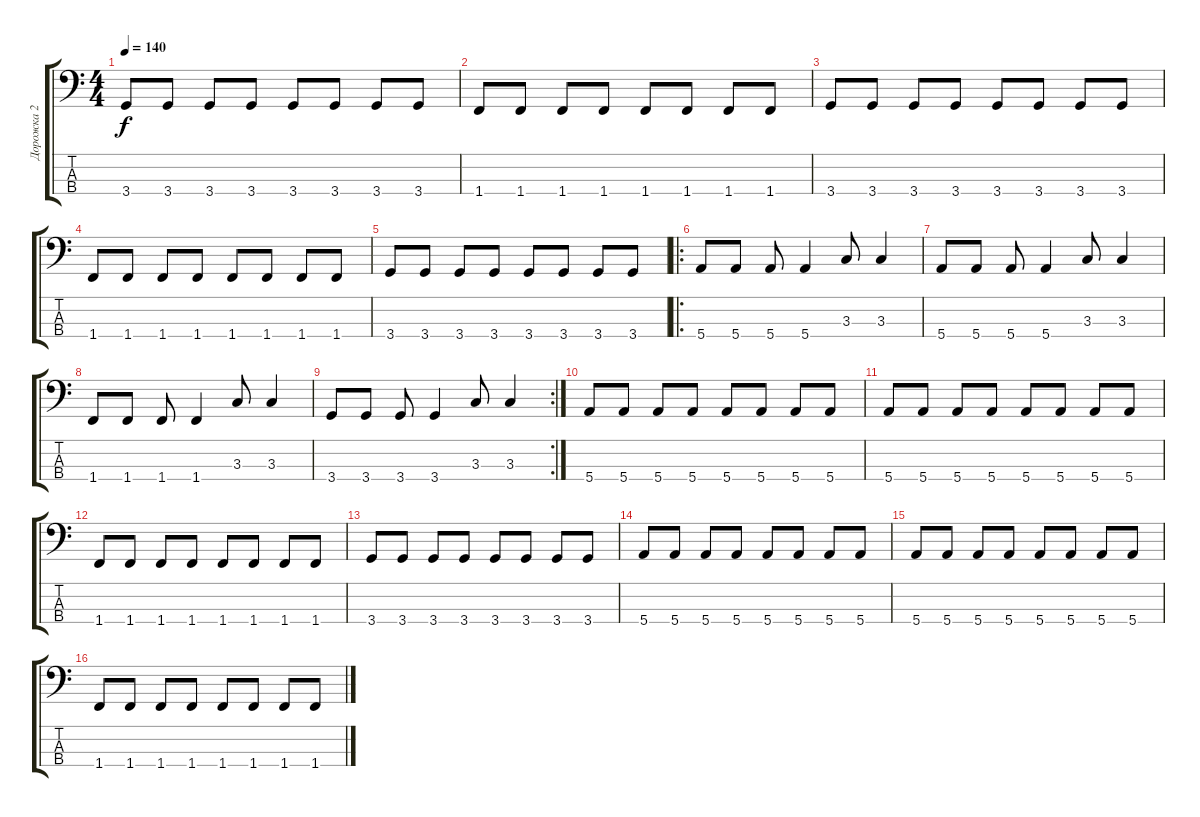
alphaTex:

\track ("Дорожка 2" "Дорожка 2") {instrument electricbassfinger}
\staff {score tabs}
\tuning (G2 D2 A1 E1) {hide}
\ts (4 4)
\tempo 140
\clef f4
\ks c
3.4.8{dy f} 3.4.8 3.4.8 3.4.8 3.4.8 3.4.8 3.4.8 3.4.8 |
1.4.8 1.4.8 1.4.8 1.4.8 1.4.8 1.4.8 1.4.8 1.4.8 |
3.4.8 3.4.8 3.4.8 3.4.8 3.4.8 3.4.8 3.4.8 3.4.8 |
1.4.8 1.4.8 1.4.8 1.4.8 1.4.8 1.4.8 1.4.8 1.4.8 |
3.4.8 3.4.8 3.4.8 3.4.8 3.4.8 3.4.8 3.4.8 3.4.8 |
\ro
5.4.8 5.4.8 5.4.8 5.4.4 3.3.8 3.3.4 |
5.4.8 5.4.8 5.4.8 5.4.4 3.3.8 3.3.4 |
1.4.8 1.4.8 1.4.8 1.4.4 3.3.8 3.3.4 |
\rc 2
3.4.8 3.4.8 3.4.8 3.4.4 3.3.8 3.3.4 |
5.4.8 5.4.8 5.4.8 5.4.8 5.4.8 5.4.8 5.4.8 5.4.8 |
5.4.8 5.4.8 5.4.8 5.4.8 5.4.8 5.4.8 5.4.8 5.4.8 |
1.4.8 1.4.8 1.4.8 1.4.8 1.4.8 1.4.8 1.4.8 1.4.8 |
3.4.8 3.4.8 3.4.8 3.4.8 3.4.8 3.4.8 3.4.8 3.4.8 |
5.4.8 5.4.8 5.4.8 5.4.8 5.4.8 5.4.8 5.4.8 5.4.8 |
5.4.8 5.4.8 5.4.8 5.4.8 5.4.8 5.4.8 5.4.8 5.4.8 |
1.4.8 1.4.8 1.4.8 1.4.8 1.4.8 1.4.8 1.4.8 1.4.8
